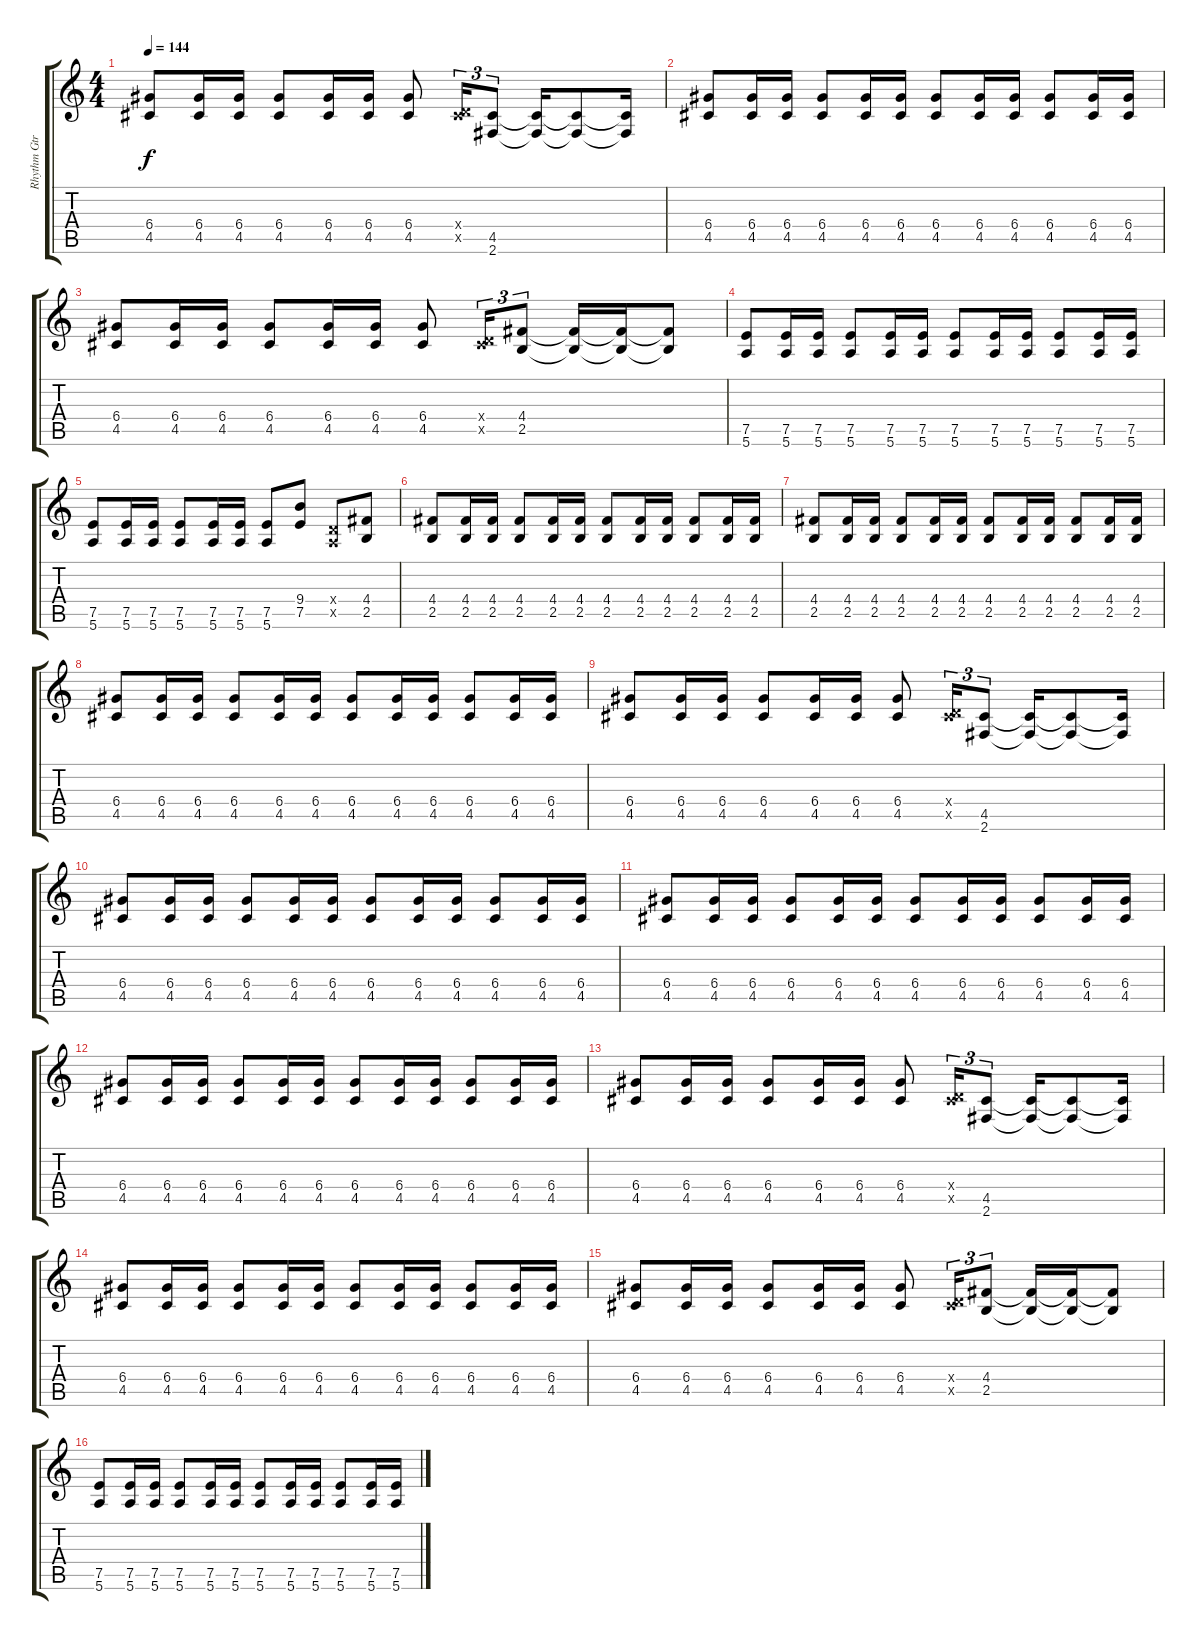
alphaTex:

\track ("Rhythm Gtr" "Rhythm Gtr") {instrument overdrivenguitar}
\staff {score tabs}
\tuning (E4 B3 G3 D3 A2 E2) {hide}
\ts (4 4)
\tempo 144
\clef g2
\ks c
(6.4 4.5).8{dy f} (6.4 4.5).16 (6.4 4.5).16 (6.4 4.5).8 (6.4 4.5).16 (6.4 4.5).16 (6.4 4.5).8 (0.4{x} 4.5{x}).16{tu (3 2)} (4.5 2.6).8{tu (3 2)} (4.5{t} 2.6{t}).16 (4.5{t} 2.6{t}).8 (4.5{t} 2.6{t}).16 |
(6.4 4.5).8 (6.4 4.5).16 (6.4 4.5).16 (6.4 4.5).8 (6.4 4.5).16 (6.4 4.5).16 (6.4 4.5).8 (6.4 4.5).16 (6.4 4.5).16 (6.4 4.5).8 (6.4 4.5).16 (6.4 4.5).16 |
(6.4 4.5).8 (6.4 4.5).16 (6.4 4.5).16 (6.4 4.5).8 (6.4 4.5).16 (6.4 4.5).16 (6.4 4.5).8 (0.4{x} 4.5{x}).16{tu (3 2)} (4.4 2.5).8{tu (3 2)} (4.4{t} 2.5{t}).16 (4.4{t} 2.5{t}).16 (4.4{t} 2.5{t}).8 |
(7.5 5.6).8 (7.5 5.6).16 (7.5 5.6).16 (7.5 5.6).8 (7.5 5.6).16 (7.5 5.6).16 (7.5 5.6).8 (7.5 5.6).16 (7.5 5.6).16 (7.5 5.6).8 (7.5 5.6).16 (7.5 5.6).16 |
(7.5 5.6).8 (7.5 5.6).16 (7.5 5.6).16 (7.5 5.6).8 (7.5 5.6).16 (7.5 5.6).16 (7.5 5.6).8 (9.4 7.5).8 (0.4{x} 0.5{x}).8 (4.4 2.5).8 |
(4.4 2.5).8 (4.4 2.5).16 (4.4 2.5).16 (4.4 2.5).8 (4.4 2.5).16 (4.4 2.5).16 (4.4 2.5).8 (4.4 2.5).16 (4.4 2.5).16 (4.4 2.5).8 (4.4 2.5).16 (4.4 2.5).16 |
(4.4 2.5).8 (4.4 2.5).16 (4.4 2.5).16 (4.4 2.5).8 (4.4 2.5).16 (4.4 2.5).16 (4.4 2.5).8 (4.4 2.5).16 (4.4 2.5).16 (4.4 2.5).8 (4.4 2.5).16 (4.4 2.5).16 |
(6.4 4.5).8 (6.4 4.5).16 (6.4 4.5).16 (6.4 4.5).8 (6.4 4.5).16 (6.4 4.5).16 (6.4 4.5).8 (6.4 4.5).16 (6.4 4.5).16 (6.4 4.5).8 (6.4 4.5).16 (6.4 4.5).16 |
(6.4 4.5).8 (6.4 4.5).16 (6.4 4.5).16 (6.4 4.5).8 (6.4 4.5).16 (6.4 4.5).16 (6.4 4.5).8 (0.4{x} 4.5{x}).16{tu (3 2)} (4.5 2.6).8{tu (3 2)} (4.5{t} 2.6{t}).16 (4.5{t} 2.6{t}).8 (4.5{t} 2.6{t}).16 |
(6.4 4.5).8 (6.4 4.5).16 (6.4 4.5).16 (6.4 4.5).8 (6.4 4.5).16 (6.4 4.5).16 (6.4 4.5).8 (6.4 4.5).16 (6.4 4.5).16 (6.4 4.5).8 (6.4 4.5).16 (6.4 4.5).16 |
(6.4 4.5).8 (6.4 4.5).16 (6.4 4.5).16 (6.4 4.5).8 (6.4 4.5).16 (6.4 4.5).16 (6.4 4.5).8 (6.4 4.5).16 (6.4 4.5).16 (6.4 4.5).8 (6.4 4.5).16 (6.4 4.5).16 |
(6.4 4.5).8 (6.4 4.5).16 (6.4 4.5).16 (6.4 4.5).8 (6.4 4.5).16 (6.4 4.5).16 (6.4 4.5).8 (6.4 4.5).16 (6.4 4.5).16 (6.4 4.5).8 (6.4 4.5).16 (6.4 4.5).16 |
(6.4 4.5).8 (6.4 4.5).16 (6.4 4.5).16 (6.4 4.5).8 (6.4 4.5).16 (6.4 4.5).16 (6.4 4.5).8 (0.4{x} 4.5{x}).16{tu (3 2)} (4.5 2.6).8{tu (3 2)} (4.5{t} 2.6{t}).16 (4.5{t} 2.6{t}).8 (4.5{t} 2.6{t}).16 |
(6.4 4.5).8 (6.4 4.5).16 (6.4 4.5).16 (6.4 4.5).8 (6.4 4.5).16 (6.4 4.5).16 (6.4 4.5).8 (6.4 4.5).16 (6.4 4.5).16 (6.4 4.5).8 (6.4 4.5).16 (6.4 4.5).16 |
(6.4 4.5).8 (6.4 4.5).16 (6.4 4.5).16 (6.4 4.5).8 (6.4 4.5).16 (6.4 4.5).16 (6.4 4.5).8 (0.4{x} 4.5{x}).16{tu (3 2)} (4.4 2.5).8{tu (3 2)} (4.4{t} 2.5{t}).16 (4.4{t} 2.5{t}).16 (4.4{t} 2.5{t}).8 |
(7.5 5.6).8 (7.5 5.6).16 (7.5 5.6).16 (7.5 5.6).8 (7.5 5.6).16 (7.5 5.6).16 (7.5 5.6).8 (7.5 5.6).16 (7.5 5.6).16 (7.5 5.6).8 (7.5 5.6).16 (7.5 5.6).16
